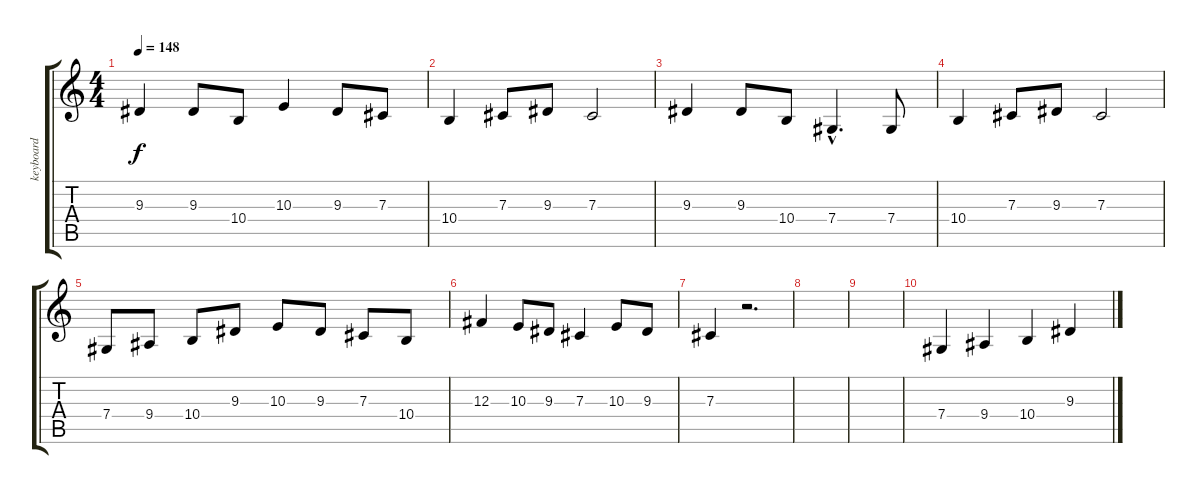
\track ("keyboard" "keyboard") {instrument brasssection}
\staff {score tabs}
\tuning (Eb4 Bb3 Gb3 Db3 Ab2 Eb2) {hide}
\ts (4 4)
\tempo 148
\clef g2
\ks c
9.3.4{dy f} 9.3.8 10.4.8 10.3.4 9.3.8 7.3.8 |
10.4.4 7.3.8 9.3.8 7.3.2 |
9.3.4 9.3.8 10.4.8 7.4{hac}.4{d} 7.4.8 |
10.4.4 7.3.8 9.3.8 7.3.2 |
7.4.8 9.4.8 10.4.8 9.3.8 10.3.8 9.3.8 7.3.8 10.4.8 |
12.3.4 10.3.8 9.3.8 7.3.4 10.3.8 9.3.8 |
7.3.4 r.2{d} |
|
|
7.4.4 9.4.4 10.4.4 9.3.4
